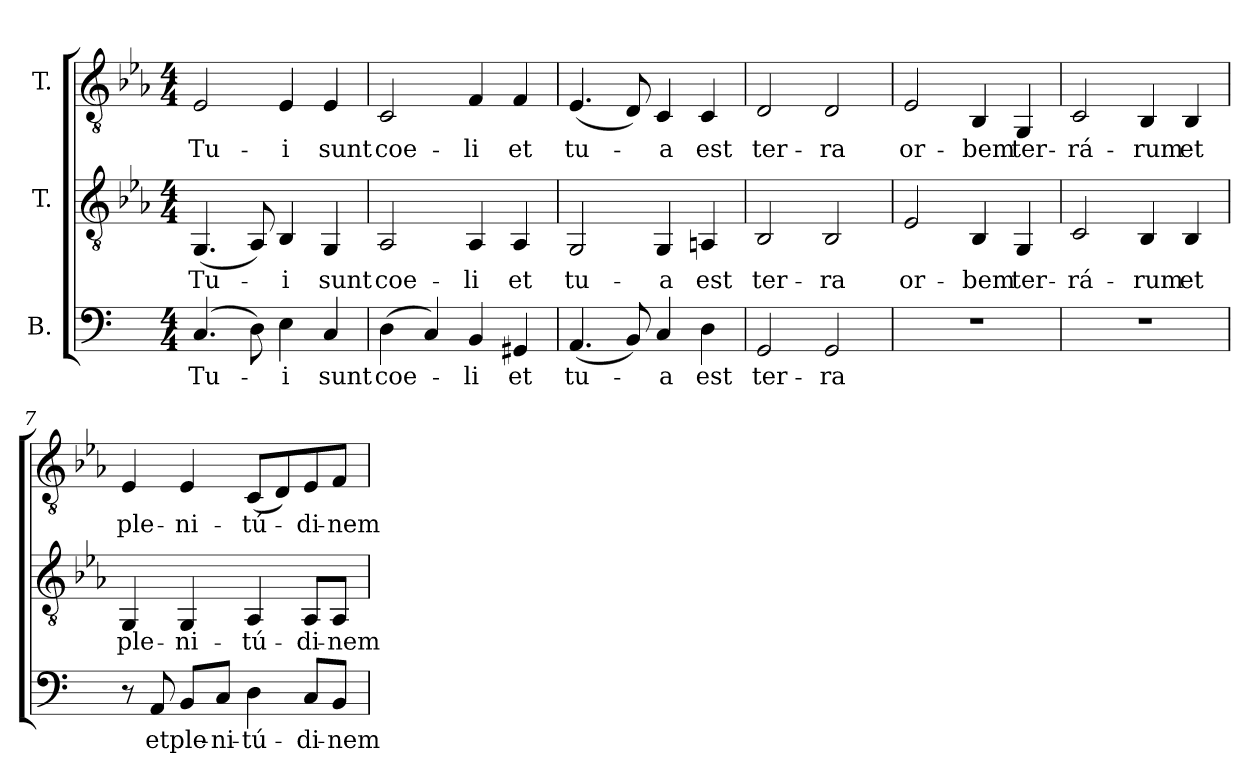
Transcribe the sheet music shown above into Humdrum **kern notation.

**kern	**text	**kern	**text	**kern	**text
*part3	*part3	*part2	*part2	*part1	*part1
*staff3	*staff3	*staff2	*staff2	*staff1	*staff1
*I"B.	*	*I"T.	*	*I"T.	*
!!LO:PB:g=z
*clefF4	*	*clefGv2	*	*clefGv2	*
*	*	*ITrd2c3	*	*ITrd2c3	*
*k[]	*	*k[]	*	*k[]	*
*C:	*	*C:	*	*C:	*
*M4/4	*	*M4/4	*	*M4/4	*
*MM72	*	*MM72	*	*MM72	*
=1	=1	=1	=1	=1	=1
!	!LO:LY:b:color=#000000	!	!	!	!
!	!	!	!LO:LY:b:color=#000000	!	!
!	!	!	!	!	!LO:LY:b:color=#000000
(4.Ci/	Tu-	(4.EEi/	Tu-	2Ci/	Tu-
8Di\)	.	8FFi/)	.	.	.
!	!LO:LY:b:color=#000000	!	!	!	!
!	!	!	!LO:LY:b:color=#000000	!	!
!	!	!	!	!	!LO:LY:b:color=#000000
4Ei\	-i	4GGi/	-i	4Ci/	-i
!	!LO:LY:b:color=#000000	!	!	!	!
!	!	!	!LO:LY:b:color=#000000	!	!
!	!	!	!	!	!LO:LY:b:color=#000000
4Ci/	sunt	4EEi/	sunt	4Ci/	sunt
=2	=2	=2	=2	=2	=2
!	!LO:LY:b:color=#000000	!	!	!	!
!	!	!	!LO:LY:b:color=#000000	!	!
!	!	!	!	!	!LO:LY:b:color=#000000
(4Di\	coe-	2FFi/	coe-	2AAi/	coe-
4Ci/)	.	.	.	.	.
!	!LO:LY:b:color=#000000	!	!	!	!
!	!	!	!LO:LY:b:color=#000000	!	!
!	!	!	!	!	!LO:LY:b:color=#000000
4BBi/	-li	4FFi/	-li	4Di/	-li
!	!LO:LY:b:color=#000000	!	!	!	!
!	!	!	!LO:LY:b:color=#000000	!	!
!	!	!	!	!	!LO:LY:b:color=#000000
4GG#Xi/	et	4FFi/	et	4Di/	et
=3	=3	=3	=3	=3	=3
!	!LO:LY:b:color=#000000	!	!	!	!
!	!	!	!LO:LY:b:color=#000000	!	!
!	!	!	!	!	!LO:LY:b:color=#000000
(4.AAi/	tu-	2EEi/	tu-	(4.Ci/	tu-
8BBi/)	.	.	.	8BBi/)	.
!	!LO:LY:b:color=#000000	!	!	!	!
!	!	!	!LO:LY:b:color=#000000	!	!
!	!	!	!	!	!LO:LY:b:color=#000000
4Ci/	-a	4EEi/	-a	4AAi/	-a
!	!LO:LY:b:color=#000000	!	!	!	!
!	!	!	!LO:LY:b:color=#000000	!	!
!	!	!	!	!	!LO:LY:b:color=#000000
4Di\	est	4FF#Xi/	est	4AAi/	est
=4	=4	=4	=4	=4	=4
!	!LO:LY:b:color=#000000	!	!	!	!
!	!	!	!LO:LY:b:color=#000000	!	!
!	!	!	!	!	!LO:LY:b:color=#000000
2GGi/	ter-	2GGi/	ter-	2BBi/	ter-
!	!LO:LY:b:color=#000000	!	!	!	!
!	!	!	!LO:LY:b:color=#000000	!	!
!	!	!	!	!	!LO:LY:b:color=#000000
2GGi/	-ra	2GGi/	-ra	2BBi/	-ra
=5	=5	=5	=5	=5	=5
!	!	!	!LO:LY:b:color=#000000	!	!
!	!	!	!	!	!LO:LY:b:color=#000000
1r	.	2Ci/	or-	2Ci/	or-
!	!	!	!LO:LY:b:color=#000000	!	!
!	!	!	!	!	!LO:LY:b:color=#000000
.	.	4GGi/	-bem	4GGi/	-bem
!	!	!	!LO:LY:b:color=#000000	!	!
!	!	!	!	!	!LO:LY:b:color=#000000
.	.	4EEi/	ter-	4EEi/	ter-
=6	=6	=6	=6	=6	=6
!	!	!	!LO:LY:b:color=#000000	!	!
!	!	!	!	!	!LO:LY:b:color=#000000
1r	.	2AAi/	-rá-	2AAi/	-rá-
!	!	!	!LO:LY:b:color=#000000	!	!
!	!	!	!	!	!LO:LY:b:color=#000000
.	.	4GGi/	-rum	4GGi/	-rum
!	!	!	!LO:LY:b:color=#000000	!	!
!	!	!	!	!	!LO:LY:b:color=#000000
.	.	4GGi/	et	4GGi/	et
!!LO:LB:g=z
=7	=7	=7	=7	=7	=7
!	!	!	!LO:LY:b:color=#000000	!	!
!	!	!	!	!	!LO:LY:b:color=#000000
8r	.	4EEi/	ple-	4Ci/	ple-
!	!LO:LY:b:color=#000000	!	!	!	!
8AAi/	et	.	.	.	.
!	!LO:LY:b:color=#000000	!	!	!	!
!	!	!	!LO:LY:b:color=#000000	!	!
!	!	!	!	!	!LO:LY:b:color=#000000
8BBi/L	ple-	4EEi/	-ni-	4Ci/	-ni-
!	!LO:LY:b:color=#000000	!	!	!	!
8Ci/J	-ni-	.	.	.	.
!	!LO:LY:b:color=#000000	!	!	!	!
!	!	!	!LO:LY:b:color=#000000	!	!
!	!	!	!	!	!LO:LY:b:color=#000000
4Di\	-tú-	4FFi/	-tú-	(8AAi/L	-tú-
.	.	.	.	8BBi/)	.
!	!LO:LY:b:color=#000000	!	!	!	!
!	!	!	!LO:LY:b:color=#000000	!	!
!	!	!	!	!	!LO:LY:b:color=#000000
8Ci/L	-di-	8FFi/L	-di-	8Ci/	-di-
!	!LO:LY:b:color=#000000	!	!	!	!
!	!	!	!LO:LY:b:color=#000000	!	!
!	!	!	!	!	!LO:LY:b:color=#000000
8BBi/J	-nem	8FFi/J	-nem	8Di/J	-nem
=	=	=	=	=	=
*-	*-	*-	*-	*-	*-
